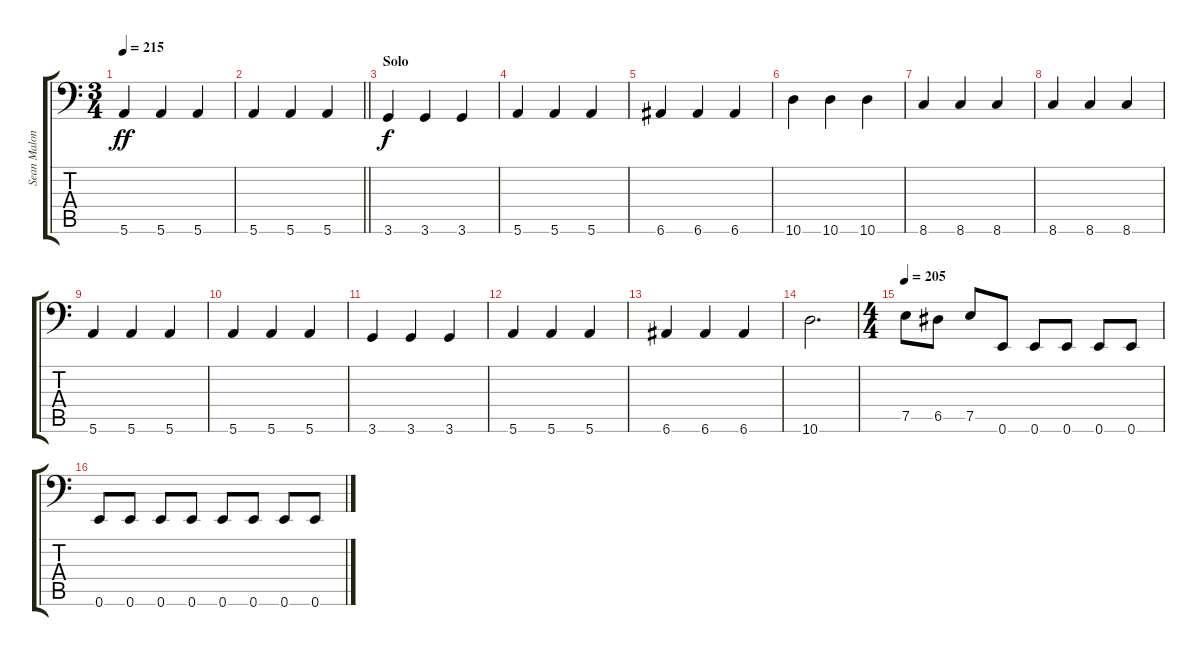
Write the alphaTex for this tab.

\track ("Sean Malone (Cynic)" "Sean Malon") {instrument electricbasspick}
\staff {score tabs}
\tuning (E3 B2 G2 D2 A1 E1) {hide}
\ts (3 4)
\tempo 215
\clef f4
\ks c
5.6.4{dy ff} 5.6.4 5.6.4 |
\barLineRight lightlight
5.6.4 5.6.4 5.6.4 |
\section ("" "Solo")
3.6.4{dy f} 3.6.4 3.6.4 |
5.6.4 5.6.4 5.6.4 |
6.6.4 6.6.4 6.6.4 |
10.6.4 10.6.4 10.6.4 |
8.6.4 8.6.4 8.6.4 |
8.6.4 8.6.4 8.6.4 |
5.6.4 5.6.4 5.6.4 |
5.6.4 5.6.4 5.6.4 |
3.6.4 3.6.4 3.6.4 |
5.6.4 5.6.4 5.6.4 |
6.6.4 6.6.4 6.6.4 |
10.6.2{d} |
\ts (4 4)
\tempo 205
7.5.8 6.5.8 7.5.8 0.6.8 0.6.8 0.6.8 0.6.8 0.6.8 |
0.6.8 0.6.8 0.6.8 0.6.8 0.6.8 0.6.8 0.6.8 0.6.8
